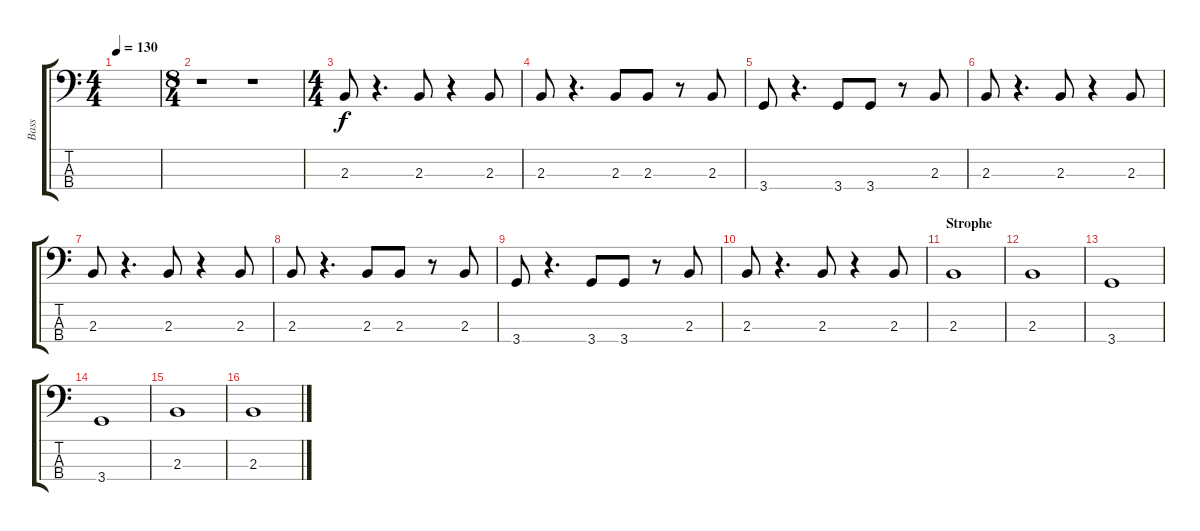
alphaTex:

\track ("Bass" "Bass") {instrument electricbasspick}
\staff {score tabs}
\tuning (G2 D2 A1 E1) {hide}
\ts (4 4)
\tempo 130
\clef f4
\ks c
|
\ts (8 4)
r.1 r.1 |
\ts (4 4)
2.3.8 r.4{d} 2.3.8 r.4 2.3.8 |
2.3.8 r.4{d} 2.3.8 2.3.8 r.8 2.3.8 |
3.4.8 r.4{d} 3.4.8 3.4.8 r.8 2.3.8 |
2.3.8 r.4{d} 2.3.8 r.4 2.3.8 |
2.3.8 r.4{d} 2.3.8 r.4 2.3.8 |
2.3.8 r.4{d} 2.3.8 2.3.8 r.8 2.3.8 |
3.4.8 r.4{d} 3.4.8 3.4.8 r.8 2.3.8 |
2.3.8 r.4{d} 2.3.8 r.4 2.3.8 |
\section ("" "Strophe")
2.3.1 |
2.3.1 |
3.4.1 |
3.4.1 |
2.3.1 |
2.3.1
